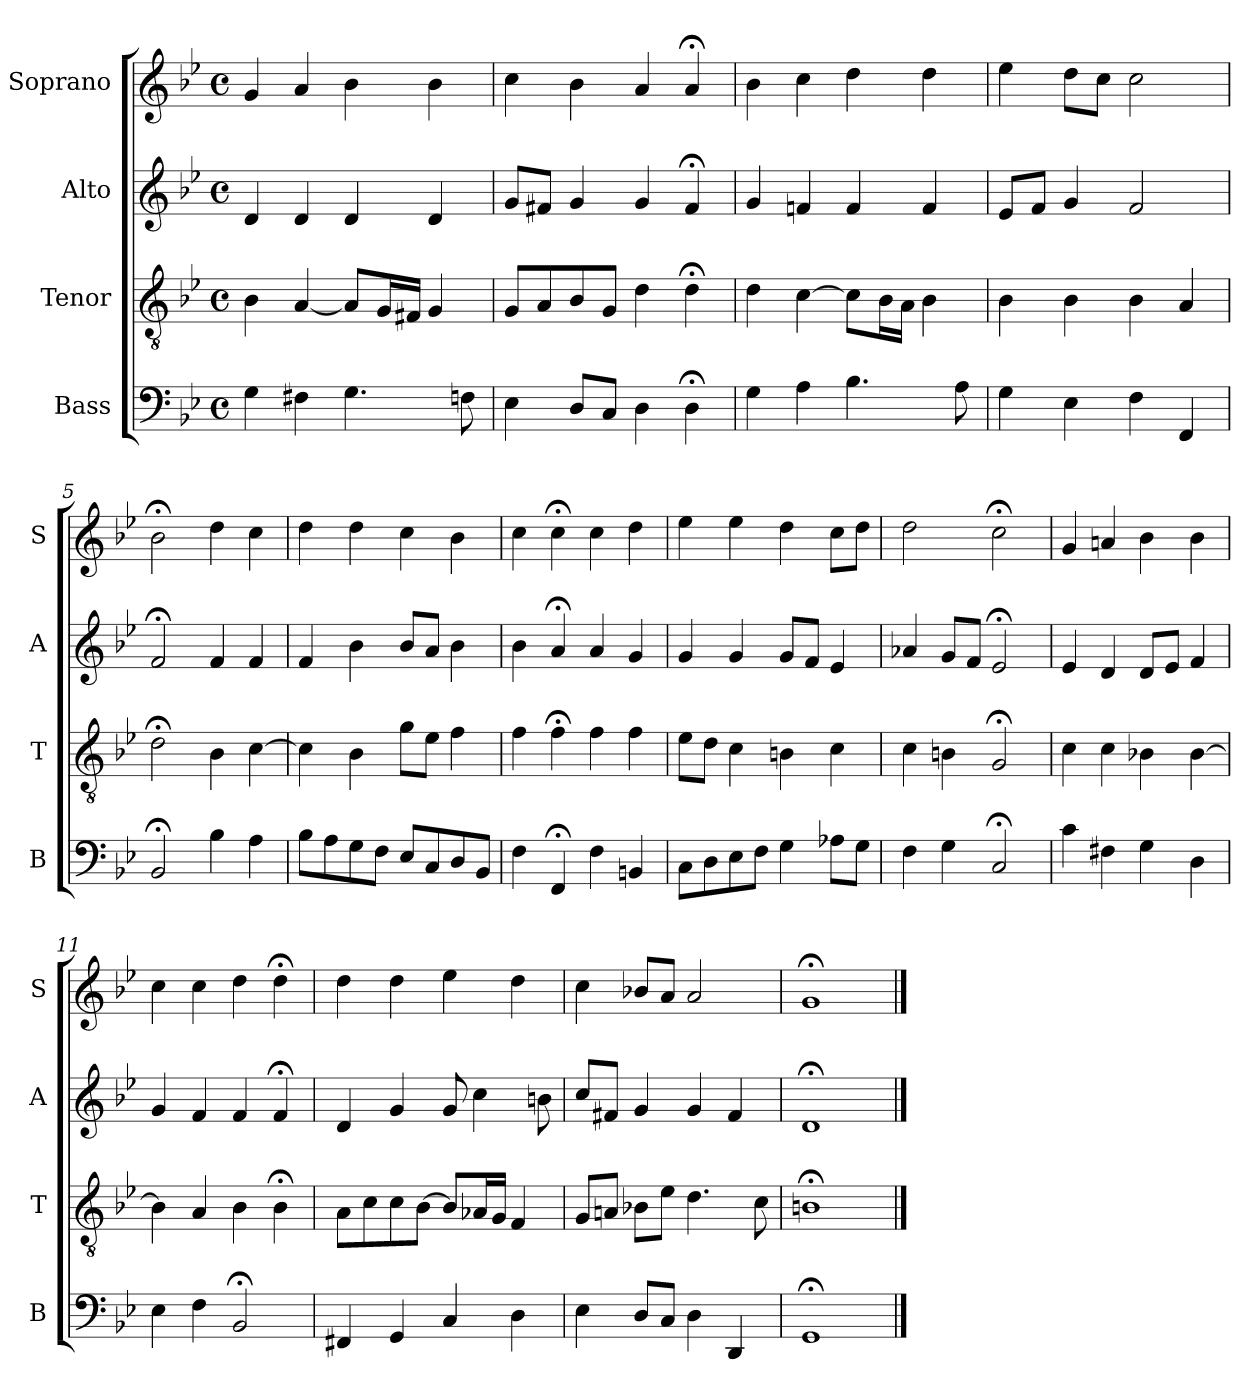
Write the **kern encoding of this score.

**kern	**kern	**kern	**kern
*part4	*part3	*part2	*part1
*staff4	*staff3	*staff2	*staff1
*I"Bass	*I"Tenor	*I"Alto	*I"Soprano
*I'B	*I'T	*I'A	*I'S
*clefF4	*clefGv2	*clefG2	*clefG2
*k[b-e-]	*k[b-e-]	*k[b-e-]	*k[b-e-]
*g:	*g:	*g:	*g:
*M4/4	*M4/4	*M4/4	*M4/4
*met(c)	*met(c)	*met(c)	*met(c)
*MM100	*MM100	*MM100	*MM100
=1	=1	=1	=1
4Gi	4B-	4d	4g
4F#X	[4A	4d	4a
4.G	8AL]	4d	4b-
.	16GL	.	.
.	16F#XJJ	.	.
.	4G	4d	4b-
8Fn	.	.	.
=2	=2	=2	=2
4E-	8GL	8gL	4cc
.	8A	8f#XJ	.
8DL	8B-	4g	4b-
8CiJ	8GiJ	.	.
4Di	4di	4g	4a
4D;<	4d;<	4f#;<	4a;<
=3	=3	=3	=3
4G	4d	4g	4b-
4A	[4c	4fn	4cc
4.B-	8cL]	4f	4dd
.	16B-L	.	.
.	16AJJ	.	.
.	4B-	4f	4dd
8A	.	.	.
=4	=4	=4	=4
4G	4B-	8e-L	4ee-
.	.	8fJ	.
4E-	4B-	4g	8ddL
.	.	.	8ccJ
4F	4B-	2f	2cc
4FF	4A	.	.
=5	=5	=5	=5
2BB-;<	2d;<	2f;<	2b-;<
4B-	4B-	4f	4dd
4A	[4c	4f	4cc
=6	=6	=6	=6
8B-L	4c]	4f	4dd
8A	.	.	.
8G	4B-	4b-	4dd
8FJ	.	.	.
8E-L	8gL	8b-L	4cc
8C	8e-J	8aJ	.
8D	4f	4b-	4b-
8BB-J	.	.	.
=7	=7	=7	=7
4F	4f	4b-	4cc
4FF;<	4f;<	4a;<	4cc;<
4F	4f	4a	4cc
4BBn	4f	4g	4dd
=8	=8	=8	=8
8CL	8e-L	4g	4ee-
8D	8dJ	.	.
8E-	4c	4g	4ee-
8FJ	.	.	.
4G	4Bn	8gL	4dd
.	.	8fJ	.
8A-XL	4c	4e-	8ccL
8GJ	.	.	8ddJ
=9	=9	=9	=9
4F	4c	4a-X	2dd
4G	4Bn	8gL	.
.	.	8fJ	.
2C;<	2G;<	2e-;<	2cc;<
=10	=10	=10	=10
4c	4c	4e-	4g
4F#X	4c	4d	4an
4G	4B-X	8dL	4b-
.	.	8e-J	.
4D	[4B-	4f	4b-
=11	=11	=11	=11
4E-	4B-]	4g	4cc
4F	4A	4f	4cc
2BB-;<	4B-	4f	4dd
.	4B-;<	4f;<	4dd;<
=12	=12	=12	=12
4FF#X	8AL	4d	4dd
.	8c	.	.
4GG	8c	4g	4dd
.	[8B-J	.	.
4C	8B-L]	8g	4ee-
.	16A-XL	4cc	.
.	16GJJ	.	.
4D	4F	.	4dd
.	.	8bn	.
=13	=13	=13	=13
4E-	8GL	8ccL	4cc
.	8AnJ	8f#XJ	.
8DL	8B-XL	4g	8b-XL
8CJ	8e-J	.	8aJ
4D	4.d	4g	2a
4DD	.	4f#	.
.	8c	.	.
=14	=14	=14	=14
1GG;<	1Bn;<	1d;<	1g;<
==	==	==	==
*-	*-	*-	*-
